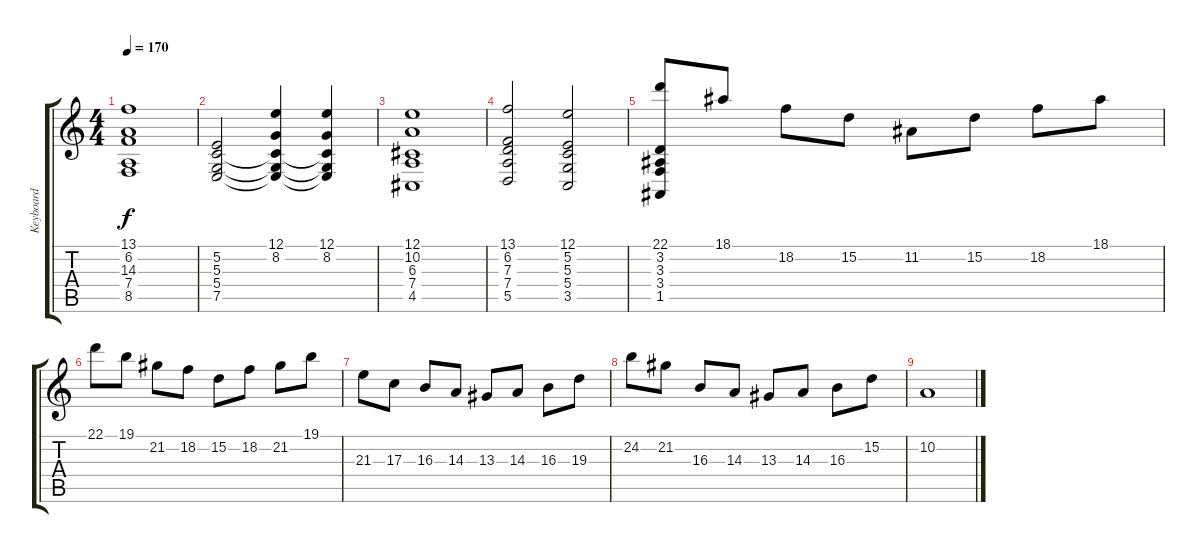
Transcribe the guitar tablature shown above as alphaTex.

\track ("Keyboard" "Keyboard") {instrument stringensemble1}
\staff {score tabs}
\tuning (E4 B3 G3 D3 A2 E2) {hide}
\ts (4 4)
\tempo 170
\clef g2
\ks c
(13.1 6.2 14.3 7.4 8.5).1{dy f} |
(5.2 5.3 5.4 7.5).2 (12.1 8.2 5.3{t} 5.4{t} 7.5{t}).4 (12.1 8.2 5.3{t} 5.4{t} 7.5{t}).4 |
(12.1 10.2 6.3 7.4 4.5).1 |
(13.1 6.2 7.3 7.4 5.5).2 (12.1 5.2 5.3 5.4 3.5).2 |
(22.1 3.2 3.3 3.4 1.5).8 18.1.8 18.2.8 15.2.8 11.2.8 15.2.8 18.2.8 18.1.8 |
22.1.8 19.1.8 21.2.8 18.2.8 15.2.8 18.2.8 21.2.8 19.1.8 |
21.3.8 17.3.8 16.3.8 14.3.8 13.3.8 14.3.8 16.3.8 19.3.8 |
24.2.8 21.2.8 16.3.8 14.3.8 13.3.8 14.3.8 16.3.8 15.2.8 |
10.2.1
